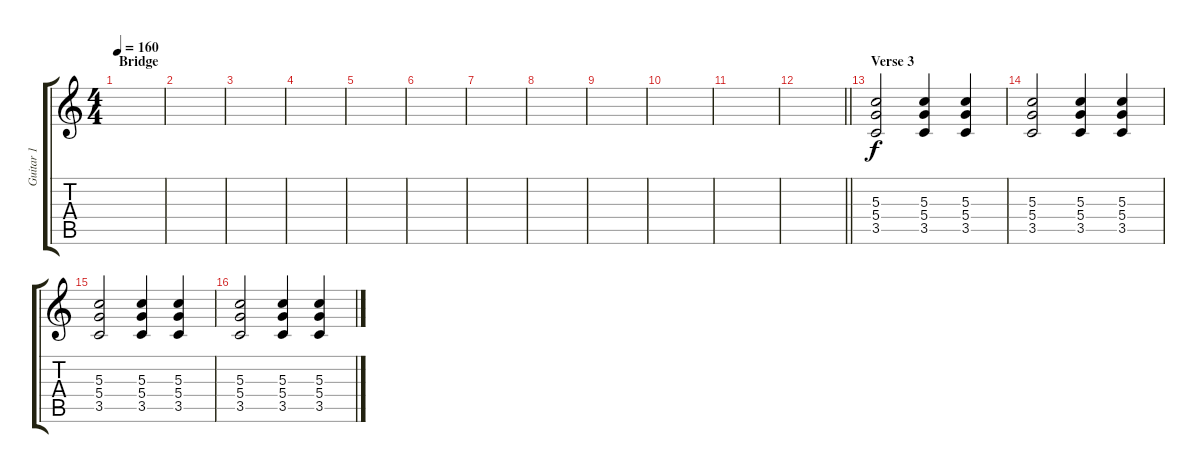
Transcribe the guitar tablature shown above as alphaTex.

\track ("Guitar 1" "Guitar 1") {instrument electricguitarclean}
\staff {score tabs}
\tuning (E4 B3 G3 D3 A2 E2) {hide}
\ts (4 4)
\section ("" "Bridge")
\tempo 160
\clef g2
\ks c
|
|
|
|
|
|
|
|
|
|
|
\barLineRight lightlight
|
\section ("" "Verse 3")
(5.3 5.4 3.5).2 (5.3 5.4 3.5).4 (5.3 5.4 3.5).4 |
(5.3 5.4 3.5).2 (5.3 5.4 3.5).4 (5.3 5.4 3.5).4 |
(5.3 5.4 3.5).2 (5.3 5.4 3.5).4 (5.3 5.4 3.5).4 |
(5.3 5.4 3.5).2 (5.3 5.4 3.5).4 (5.3 5.4 3.5).4
